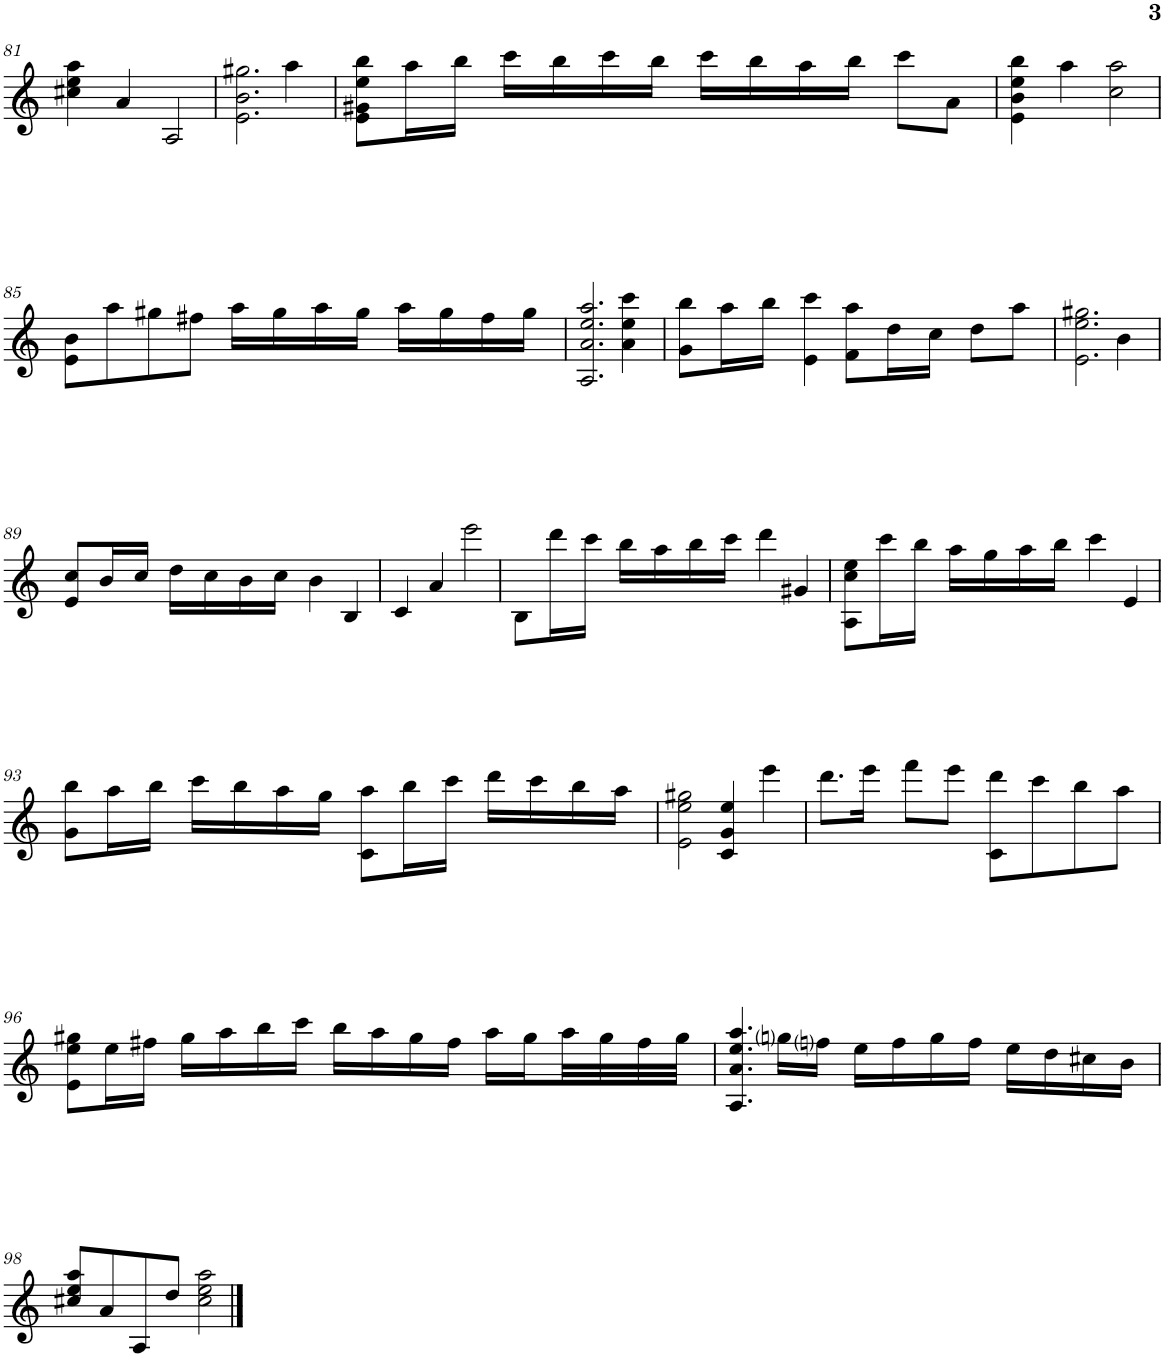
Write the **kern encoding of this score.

**kern	**kern
*part1	*part1
*staff2	*staff1
*I"Lute	*
*I'Lt.	*
!!LO:PB:g=z
*	*clefG2
*k[]	*k[]
*M2/2	*M2/2
*met(c|)	*met(c|)
=81	=81
4cc# 4ee 4aa	4cc#X\ 4ee\ 4aa\
4a	4a/
2A	2A/
=82	=82
2.e 2.b 2.gg#	2.e\ 2.b\ 2.gg#X\
4aa	4aa\
=83	=83
8e\ 8g#\ 8ee\ 8bb\L	8e\ 8g#X\ 8ee\ 8bb\L
16aaL	16aa\L
16bb	16bb\JJ
16ccc	16ccc\LL
16bb	16bb\
16ccc	16ccc\
16bbJJ	16bb\JJ
16cccLL	16ccc\LL
16bb	16bb\
16aa	16aa\
16bbJ	16bb\JJ
8ccc	8ccc\L
8aJ	8a\J
=84	=84
4e 4b 4ee 4bb	4e\ 4b\ 4ee\ 4bb\
4aa	4aa\
2cc 2aa	2cc\ 2aa\
!!LO:LB:g=z
=85	=85
8e\ 8b\L	8e\ 8b\L
8aa	8aa\
8gg#	8gg#X\
8ff#J	8ff#X\J
16aaLL	16aa\LL
16gg#	16gg#\
16aa	16aa\
16gg#	16gg#\JJ
16aa	16aa\LL
16gg#	16gg#\
16ff#	16ff#\
16gg#JJ	16gg#\JJ
=86	=86
2.A 2.a 2.ee 2.aa	2.A/ 2.a/ 2.ee/ 2.aa/
4a 4ee 4ccc	4a\ 4ee\ 4ccc\
=87	=87
8g\ 8bb\L	8g\ 8bb\L
16aaL	16aa\L
16bbJJ	16bb\JJ
4e 4ccc	4e\ 4ccc\
8f\ 8aa\L	8f\ 8aa\L
16ddL	16dd\L
16ccJ	16cc\JJ
8dd	8dd\L
8aaJ	8aa\J
=88	=88
2.e 2.ee 2.gg#	2.e\ 2.ee\ 2.gg#X\
4b	4b\
!!LO:LB:g=z
=89	=89
8e\ 8cc\L	8e/ 8cc/L
16bL	16b/L
16cc	16cc/JJ
16dd	16dd\LL
16cc	16cc\
16b	16b\
16ccJJ	16cc\JJ
4b	4b\
4B	4B/
=90	=90
4c	4c/
4a	4a/
2eee	2eee\
=91	=91
8BL	8B\L
16dddL	16ddd\L
16ccc	16ccc\JJ
16bb	16bb\LL
16aa	16aa\
16bb	16bb\
16cccJJ	16ccc\JJ
4ddd	4ddd\
4g#	4g#X/
=92	=92
8A\ 8cc\ 8ee\L	8A\ 8cc\ 8ee\L
16cccL	16ccc\L
16bb	16bb\JJ
16aa	16aa\LL
16gg	16gg\
16aa	16aa\
16bbJJ	16bb\JJ
4ccc	4ccc\
4e	4e/
!!LO:LB:g=z
=93	=93
8g\ 8bb\L	8g\ 8bb\L
16aaL	16aa\L
16bb	16bb\JJ
16ccc	16ccc\LL
16bb	16bb\
16aa	16aa\
16ggJJ	16gg\JJ
8c\ 8aa\L	8c\ 8aa\L
16bbL	16bb\L
16ccc	16ccc\JJ
16ddd	16ddd\LL
16ccc	16ccc\
16bb	16bb\
16aaJJ	16aa\JJ
=94	=94
2e 2ee 2gg#	2e\ 2ee\ 2gg#X\
4c 4g 4ee	4c/ 4g/ 4ee/
4eee	4eee\
=95	=95
8.dddL	8.ddd\L
16eeeK	16eee\Jk
8fff	8fff\L
8eeeJ	8eee\J
8c\ 8ddd\L	8c\ 8ddd\L
8ccc	8ccc\
8bb	8bb\
8aaJ	8aa\J
!!LO:LB:g=z
=96	=96
8e\ 8ee\ 8gg#\L	8e\ 8ee\ 8gg#X\L
16eeL	16ee\L
16ff#	16ff#X\JJ
16gg#	16gg#\LL
16aa	16aa\
16bb	16bb\
16cccJJ	16ccc\JJ
16bbLL	16bb\LL
16aa	16aa\
16gg#	16gg#\
16ff#	16ff#\JJ
16aa	16aa\LL
16gg#	16gg#\
32aaL	32aa\L
32gg#	32gg#\
32ff#	32ff#\
32gg#JJJ	32gg#\JJJ
=97	=97
4.A 4.a 4.ee 4.aa	4.A/ 4.a/ 4.ee/ 4.aa/
16ggnLL	16ggni\LL
16ff-XJJ	16ffni\JJ
16eeLL	16ee\LL
16ff	16ff\
16gg	16gg\
16ff	16ff\JJ
16ee	16ee\LL
16dd	16dd\
16cc#	16cc#X\
16bJJ	16b\JJ
!!LO:LB:g=z
=98	=98
8cc#\ 8ee\ 8aa\L	8cc#X/ 8ee/ 8aa/L
8a	8a/
8A	8A/
8ddJ	8dd/J
2cc# 2ee 2aa	2cc#\ 2ee\ 2aa\
==	==
*-	*-
